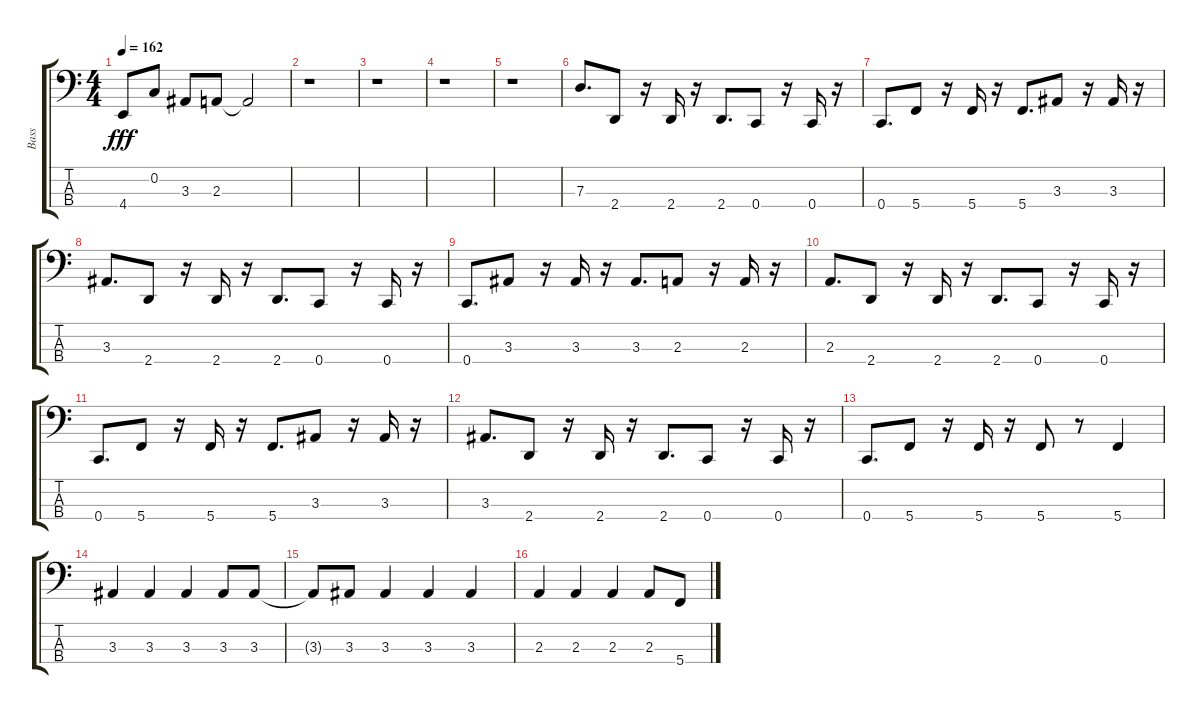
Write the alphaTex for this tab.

\track ("Bass" "Bass") {instrument electricbassfinger}
\staff {score tabs}
\tuning (F2 C2 G1 C1) {hide}
\ts (4 4)
\tempo 162
\clef f4
\ks c
4.4.8{dy fff} 0.2.8 3.3.8 2.3.8 2.3{t}.2 |
r.1 |
r.1 |
r.1 |
r.1 |
7.3.8{d} 2.4.8 r.16 2.4.16 r.16 2.4.8{d} 0.4.8 r.16 0.4.16 r.16 |
0.4.8{d} 5.4.8 r.16 5.4.16 r.16 5.4.8{d} 3.3.8 r.16 3.3.16 r.16 |
3.3.8{d} 2.4.8 r.16 2.4.16 r.16 2.4.8{d} 0.4.8 r.16 0.4.16 r.16 |
0.4.8{d} 3.3.8 r.16 3.3.16 r.16 3.3.8{d} 2.3.8 r.16 2.3.16 r.16 |
2.3.8{d} 2.4.8 r.16 2.4.16 r.16 2.4.8{d} 0.4.8 r.16 0.4.16 r.16 |
0.4.8{d} 5.4.8 r.16 5.4.16 r.16 5.4.8{d} 3.3.8 r.16 3.3.16 r.16 |
3.3.8{d} 2.4.8 r.16 2.4.16 r.16 2.4.8{d} 0.4.8 r.16 0.4.16 r.16 |
0.4.8{d} 5.4.8 r.16 5.4.16 r.16 5.4.8 r.8 5.4.4 |
3.3.4 3.3.4 3.3.4 3.3.8 3.3.8 |
3.3{t}.8 3.3.8 3.3.4 3.3.4 3.3.4 |
2.3.4 2.3.4 2.3.4 2.3.8 5.4.8
